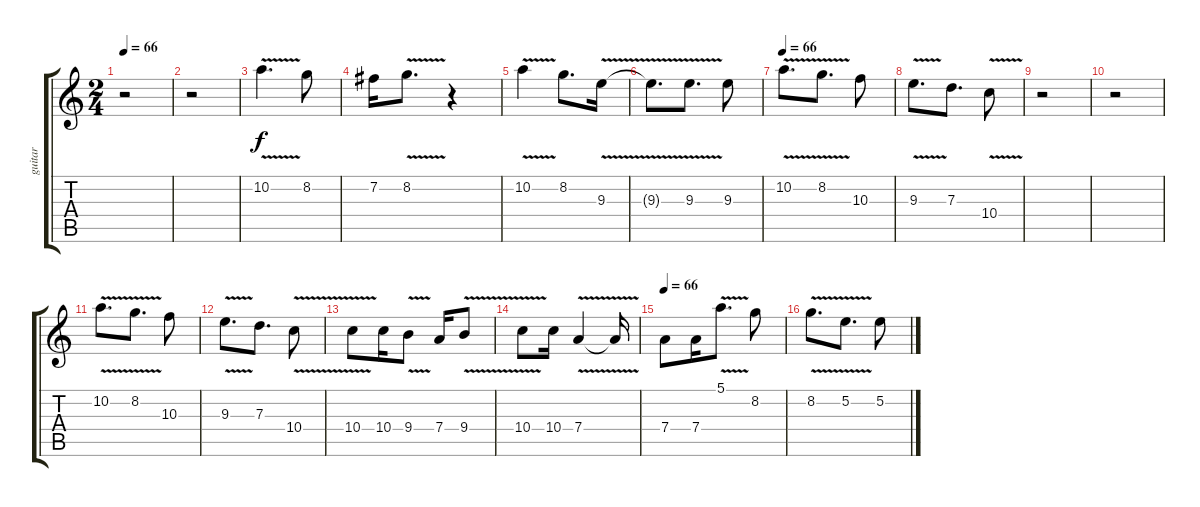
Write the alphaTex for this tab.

\track ("guitar    solo   one" "guitar    ") {instrument overdrivenguitar}
\staff {score tabs}
\tuning (E4 B3 G3 D3 A2 E2) {hide}
\ts (2 4)
\tempo 66
\clef g2
\ks c
r.2{dy f} |
r.2 |
10.2{v}.4{d} 8.2.8 |
7.2.16 8.2{v}.8{d} r.4 |
10.2{v}.4 8.2.8{d} 9.3{v}.16 |
9.3{t}.8{d} 9.3{v}.8{d} 9.3.8 |
\tempo 66
10.2{v}.8{d} 8.2{v}.8{d} 10.3.8 |
9.3{v}.8{d} 7.3.8{d} 10.4{v}.8 |
r.2 |
r.2 |
10.2{v}.8{d} 8.2{v}.8{d} 10.3.8 |
9.3{v}.8{d} 7.3.8{d} 10.4{v}.8 |
10.4{v}.8 10.4.16 9.4{v}.8 7.4.16 9.4{v}.8 |
10.4{v}.8 10.4.16 7.4{v}.4 7.4{t}.16 |
\tempo 66
7.4.8 7.4.16 5.1{v}.8{d} 8.2.8 |
8.2{v}.8{d} 5.2{v}.8{d} 5.2.8
